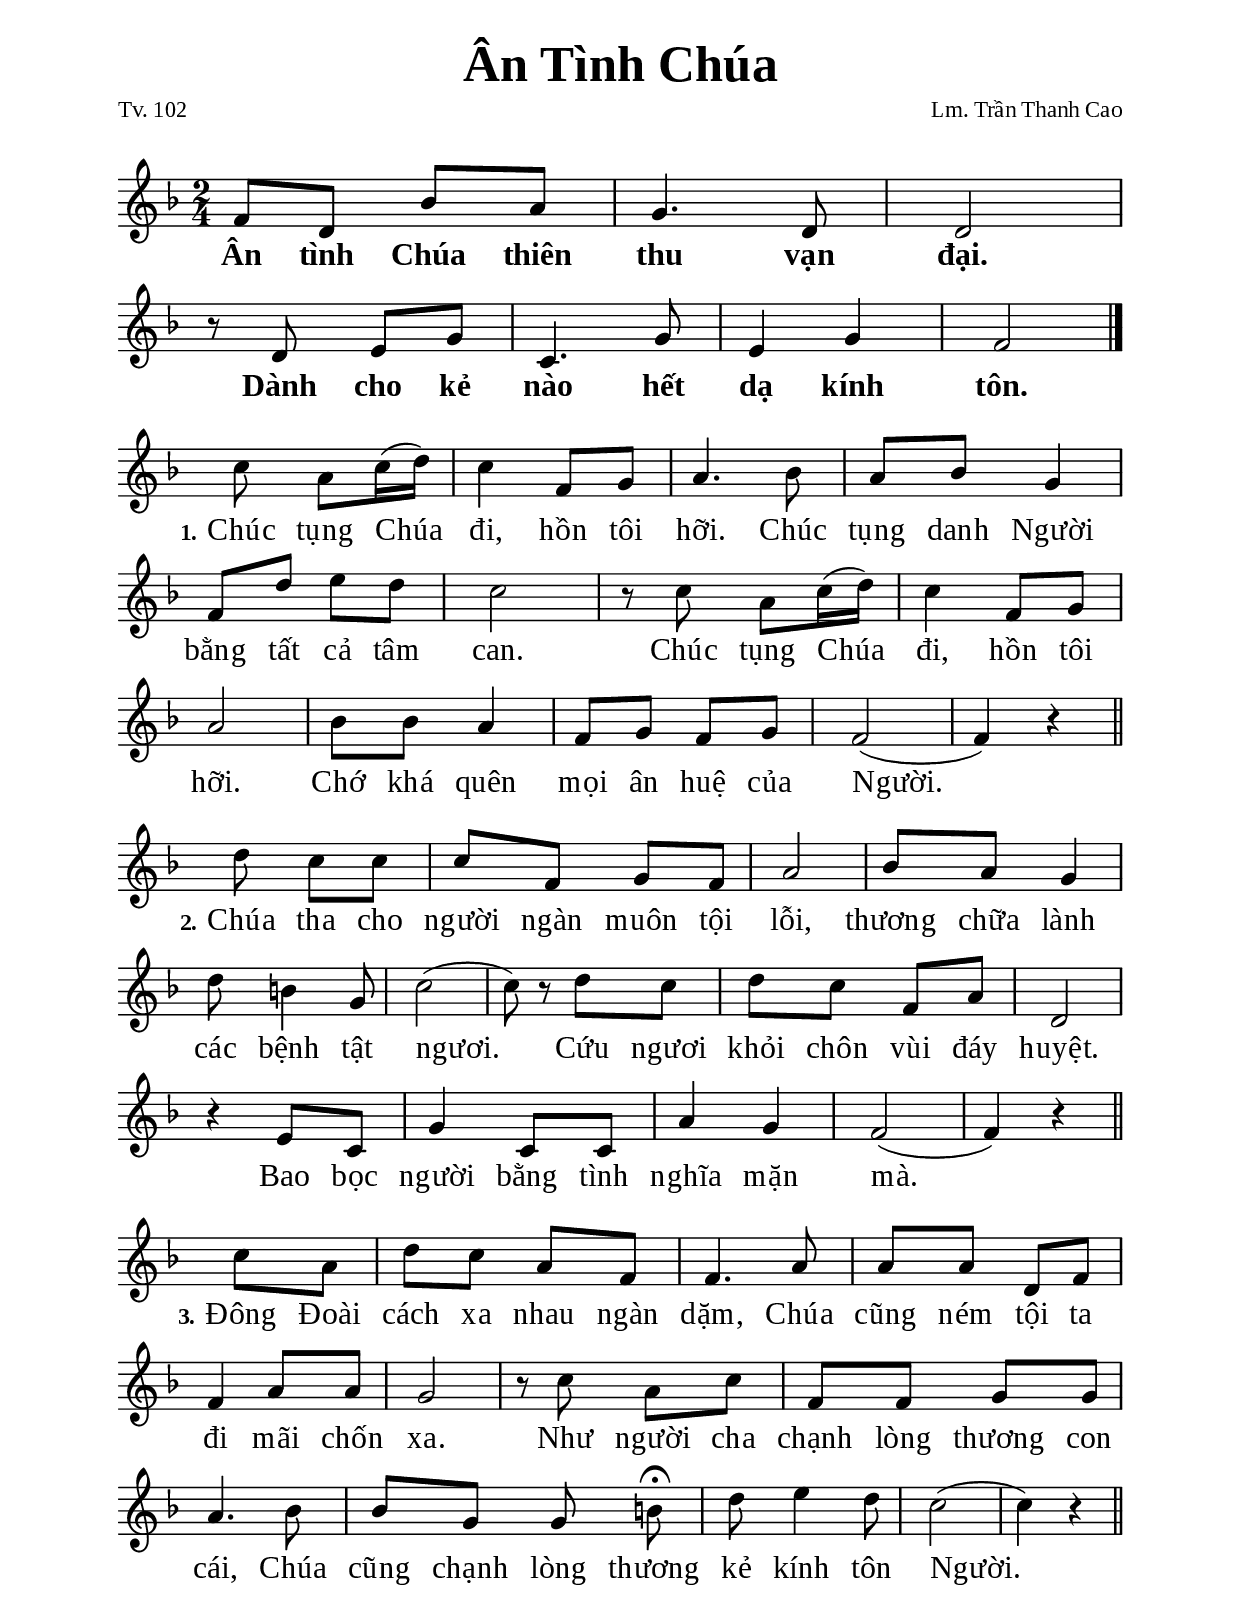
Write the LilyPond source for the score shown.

% Cài đặt chung
\version "2.20.0"
\include "english.ly"

\header {
  title = \markup { \fontsize #3 "Ân Tình Chúa" }
  poet = "Tv. 102"
  composer = "Lm. Trần Thanh Cao"
  arranger = " "
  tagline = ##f
}

\paper {
  #(set-paper-size "a4")
  top-margin = 10\mm
  bottom-margin = 10\mm
  left-margin = 20\mm
  right-margin = 20\mm
  indent = #0
  #(define fonts
    (make-pango-font-tree
      "Liberation Serif"
      "Liberation Serif"
      "Liberation Serif"
      (/ 20 20)))
  page-count = #1
}

% Nhạc điệp khúc
nhacDiepKhuc = \relative c' {
  f8 d bf' a |
  g4. d8 |
  d2 |
  r8 d e g |
  c,4. g'8 |
  e4 g |
  f2 \bar "|."
}

% Nhạc phiên khúc
nhacPhienKhucMot = \relative c'' {
  \partial 4. c8 a c16 (d) |
  c4 f,8 g |
  a4. bf8 |
  a bf g4 |
  f8 d' e d |
  c2 |
  r8 c a c16 (d) |
  c4 f,8 g |
  a2 |
  bf8 bf a4 |
  f8 g f g |
  f2 ( |
  f4) r \bar "||"
}

nhacPhienKhucHai = \relative c'' {
  \partial 4. d8 c c |
  c f, g f |
  a2 |
  bf8 a g4 |
  d'8 b!4 g8 |
  c2 ( |
  c8) r d c |
  d c f, a |
  d,2 |
  r4 e8 c |
  g'4 c,8 c |
  a'4 g |
  f2 ( |
  f4) r \bar "||"
}

nhacPhienKhucBa = \relative c'' {
  \partial 4 c8 a |
  d c a f |
  f4. a8 |
  a a d, f |
  f4 a8 a |
  g2 |
  r8 c a c |
  f, f g g |
  a4. bf8 |
  bf g
  \autoBeamOff
  g b \fermata |
  \autoBeamOn
  d e4 d8 |
  c2 ( |
  c4) r \bar "||"
}

% Lời điệp khúc
loiDiepKhuc = \lyricmode {
  Ân tình Chúa thiên thu vạn đại.
  Dành cho kẻ nào hết dạ kính tôn.
}

% Lời phiên khúc
loiPhienKhucMot = \lyricmode {
  \set stanza = #"1."
  Chúc tụng Chúa đi, hồn tôi hỡi.
  Chúc tụng danh Người bằng tất cả tâm can.
  Chúc tụng Chúa đi, hồn tôi hỡi.
  Chớ khá quên mọi ân huệ của Người.
}

loiPhienKhucHai = \lyricmode {
  \set stanza = #"2."
  Chúa tha cho người ngàn muôn tội lỗi,
  thương chữa lành các bệnh tật ngươi.
  Cứu ngươi khỏi chôn vùi đáy huyệt.
  Bao bọc người bằng tình nghĩa mặn mà.
}

loiPhienKhucBa = \lyricmode {
  \set stanza = #"3."
  Đông Đoài cách xa nhau ngàn dặm,
  Chúa cũng ném tội ta đi mãi chốn xa.
  Như người cha chạnh lòng thương con cái,
  Chúa cũng chạnh lòng thương kẻ kính tôn Người.
}


% Dàn trang
\score {
  \new ChoirStaff <<
    \new Staff = diepKhuc \with {
        \consists "Merge_rests_engraver"
        \magnifyStaff #(magstep +1)
      }
      <<
      \new Voice = beSop {
        \key f \major \time 2/4 \stemNeutral \nhacDiepKhuc
      }
    >>
    \new Lyrics \lyricsto beSop \loiDiepKhuc
  >>
  \layout {
    \override Lyrics.LyricText.font-series = #'bold
    \override Lyrics.LyricText.font-size = #+3
    \override Lyrics.LyricSpace.minimum-distance = #3.5
    \override Score.BarNumber.break-visibility = ##(#f #f #f)
    \override Score.SpacingSpanner.uniform-stretching = ##t
  }
}

\score {
  \new ChoirStaff <<
    \new Staff = phienKhuc \with {
        \magnifyStaff #(magstep +1)
      }
      <<
      \new Voice = beSop {
        \key f \major \time 2/4 \nhacPhienKhucMot
      }
    >>
    \new Lyrics \lyricsto beSop \loiPhienKhucMot
  >>
  \layout {
    \override Staff.TimeSignature.transparent = ##t
    \override Lyrics.LyricText.font-size = #+3
    \override Lyrics.LyricSpace.minimum-distance = #2.0
    \override Score.BarNumber.break-visibility = ##(#f #f #f)
    \override Score.SpacingSpanner.uniform-stretching = ##t
  } 
}

\score {
  \new ChoirStaff <<
    \new Staff = phienKhuc \with {
        \magnifyStaff #(magstep +1)
      }
      <<
      \new Voice = beSop {
        \key f \major \time 2/4 \nhacPhienKhucHai
      }
    >>
    \new Lyrics \lyricsto beSop \loiPhienKhucHai
  >>
  \layout {
    \override Staff.TimeSignature.transparent = ##t
    \override Lyrics.LyricText.font-size = #+3
    \override Lyrics.LyricSpace.minimum-distance = #2.0
    \override Score.BarNumber.break-visibility = ##(#f #f #f)
    \override Score.SpacingSpanner.uniform-stretching = ##t
  } 
}

\score {
  \new ChoirStaff <<
    \new Staff = phienKhuc \with {
        \magnifyStaff #(magstep +1)
      }
      <<
      \new Voice = beSop {
        \key f \major \time 2/4 \nhacPhienKhucBa
      }
    >>
    \new Lyrics \lyricsto beSop \loiPhienKhucBa
  >>
  \layout {
    \override Staff.TimeSignature.transparent = ##t
    \override Lyrics.LyricText.font-size = #+3
    \override Lyrics.LyricSpace.minimum-distance = #2.0
    \override Score.BarNumber.break-visibility = ##(#f #f #f)
    \override Score.SpacingSpanner.uniform-stretching = ##t
  } 
}
